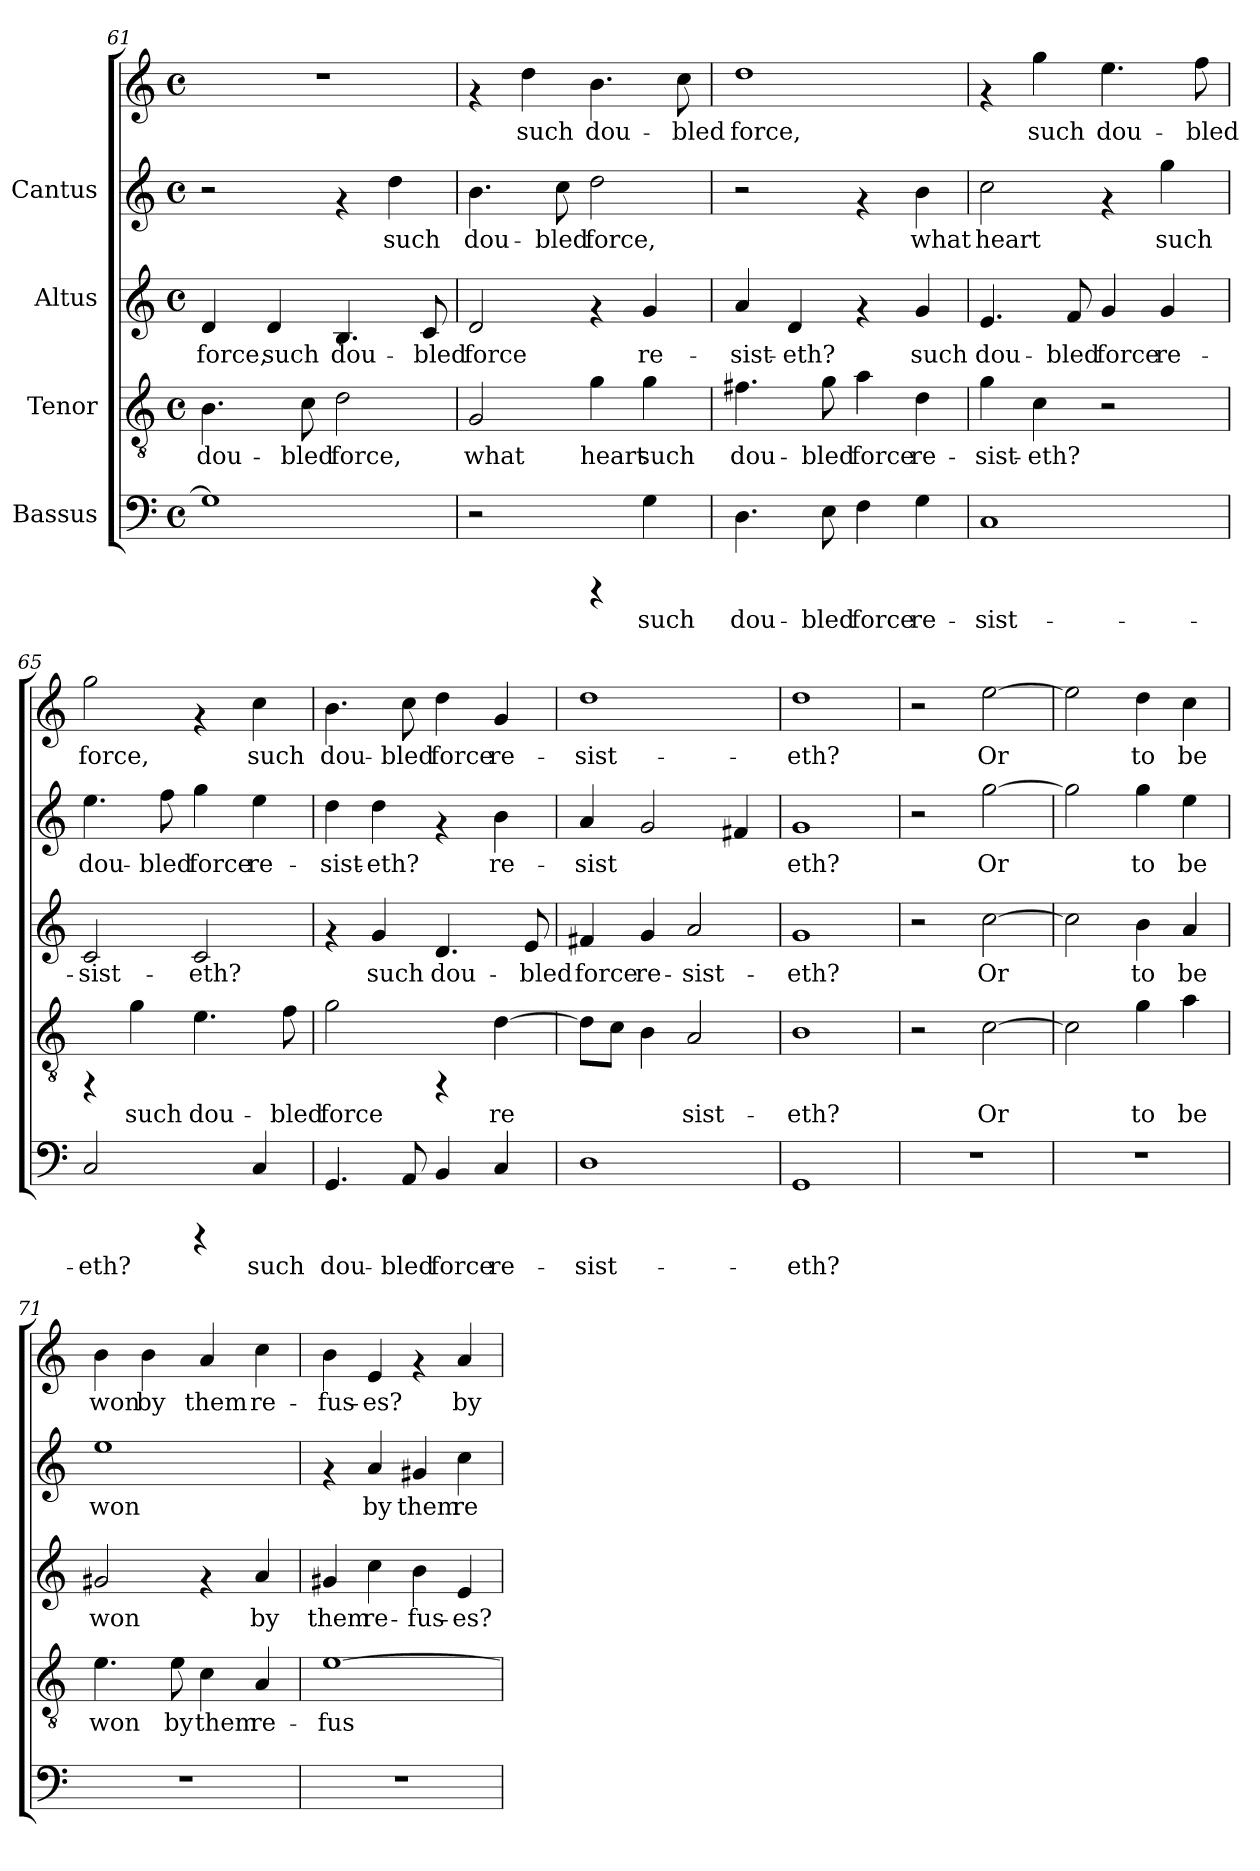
**kern	**text	**kern	**text	**kern	**text	**kern	**text	**kern	**text
*part4	*part4	*part3	*part3	*part2	*part2	*part1	*part1	*part1	*part1
*staff5	*staff5	*staff4	*staff4	*staff3	*staff3	*staff2	*staff2	*staff1	*staff1
*I"Bassus	*	*I"Tenor	*	*I"Altus	*	*I"Cantus	*	*	*
*clefF4	*	*clefGv2	*	*clefG2	*	*clefG2	*	*clefG2	*
*M4/4	*	*M4/4	*	*M4/4	*	*M4/4	*	*M4/4	*
*met(c)	*	*met(c)	*	*met(c)	*	*met(c)	*	*met(c)	*
=61	=61	=61	=61	=61	=61	=61	=61	=61	=61
!	!	!	!LO:LY:b:cj	!	!LO:LY:b:cj	!	!	!	!
1G]	.	4.B\	dou-	4d/	force,	2r	.	1r	.
!	!	!	!	!	!LO:LY:b:cj	!	!	!	!
.	.	.	.	4d/	such	.	.	.	.
!	!	!	!LO:LY:b:cj	!	!	!	!	!	!
.	.	8c\	-bled	.	.	.	.	.	.
!	!	!	!LO:LY:b:cj	!	!LO:LY:b:cj	!	!	!	!
.	.	2d\	force,	4.B/	dou-	4rf	.	.	.
!	!	!	!	!	!	!	!LO:LY:b:cj	!	!
.	.	.	.	.	.	4dd\	such	.	.
!	!	!	!	!	!LO:LY:b:cj	!	!	!	!
.	.	.	.	8c/	-bled	.	.	.	.
=62	=62	=62	=62	=62	=62	=62	=62	=62	=62
!	!	!	!LO:LY:b:cj	!	!LO:LY:b:cj	!	!LO:LY:b:cj	!	!
2r	.	2G/	what	2d/	force	4.b\	dou-	4rf	.
!	!	!	!	!	!	!	!	!	!LO:LY:b:cj
.	.	.	.	.	.	.	.	4dd\	such
!	!	!	!	!	!	!	!LO:LY:b:cj	!	!
.	.	.	.	.	.	8cc\	-bled	.	.
!	!	!	!LO:LY:b:cj	!	!	!	!LO:LY:b:cj	!	!LO:LY:b:cj
4rCCC	.	4g\	heart	4rf	.	2dd\	force,	4.b\	dou-
!	!LO:LY:b:cj	!	!LO:LY:b:cj	!	!LO:LY:b:cj	!	!	!	!
4G\	such	4g\	such	4g/	re-	.	.	.	.
!	!	!	!	!	!	!	!	!	!LO:LY:b:cj
.	.	.	.	.	.	.	.	8cc\	-bled
=63	=63	=63	=63	=63	=63	=63	=63	=63	=63
!	!LO:LY:b:cj	!	!LO:LY:b:cj	!	!LO:LY:b:cj	!	!	!	!LO:LY:b:cj
4.D\	dou-	4.f#X\	dou-	4a/	-sist-	2r	.	1dd	force,
!	!	!	!	!	!LO:LY:b:cj	!	!	!	!
.	.	.	.	4d/	-eth?	.	.	.	.
!	!LO:LY:b:cj	!	!LO:LY:b:cj	!	!	!	!	!	!
8E\	-bled	8g\	-bled	.	.	.	.	.	.
!	!LO:LY:b:cj	!	!LO:LY:b:cj	!	!	!	!	!	!
4F\	force	4a\	force	4rf	.	4rf	.	.	.
!	!LO:LY:b:cj	!	!LO:LY:b:cj	!	!LO:LY:b:cj	!	!LO:LY:b:cj	!	!
4G\	re-	4d\	re-	4g/	such	4b\	what	.	.
!!LO:LB:g=z
=64	=64	=64	=64	=64	=64	=64	=64	=64	=64
!	!LO:LY:b:cj	!	!LO:LY:b:cj	!	!LO:LY:b:cj	!	!LO:LY:b:cj	!	!
1C	-sist-	4g\	-sist-	4.e/	dou-	2cc\	heart	4rf	.
!	!	!	!LO:LY:b:cj	!	!	!	!	!	!LO:LY:b:cj
.	.	4c\	-eth?	.	.	.	.	4gg\	such
!	!	!	!	!	!LO:LY:b:cj	!	!	!	!
.	.	.	.	8f/	-bled	.	.	.	.
!	!	!	!	!	!LO:LY:b:cj	!	!	!	!LO:LY:b:cj
.	.	2r	.	4g/	force	4rf	.	4.ee\	dou-
!	!	!	!	!	!LO:LY:b:cj	!	!LO:LY:b:cj	!	!
.	.	.	.	4g/	re-	4gg\	such	.	.
!	!	!	!	!	!	!	!	!	!LO:LY:b:cj
.	.	.	.	.	.	.	.	8ff\	-bled
=65	=65	=65	=65	=65	=65	=65	=65	=65	=65
!	!LO:LY:b:cj	!	!	!	!LO:LY:b:cj	!	!LO:LY:b:cj	!	!LO:LY:b:cj
2C/	-eth?	4rFF	.	2c/	-sist-	4.ee\	dou-	2gg\	force,
!	!	!	!LO:LY:b:cj	!	!	!	!	!	!
.	.	4g\	such	.	.	.	.	.	.
!	!	!	!	!	!	!	!LO:LY:b:cj	!	!
.	.	.	.	.	.	8ff\	-bled	.	.
!	!	!	!LO:LY:b:cj	!	!LO:LY:b:cj	!	!LO:LY:b:cj	!	!
4rCCC	.	4.e\	dou-	2c/	-eth?	4gg\	force	4rf	.
!	!LO:LY:b:cj	!	!	!	!	!	!LO:LY:b:cj	!	!LO:LY:b:cj
4C/	such	.	.	.	.	4ee\	re-	4cc\	such
!	!	!	!LO:LY:b:cj	!	!	!	!	!	!
.	.	8f\	-bled	.	.	.	.	.	.
=66	=66	=66	=66	=66	=66	=66	=66	=66	=66
!	!LO:LY:b:cj	!	!LO:LY:b:cj	!	!	!	!LO:LY:b:cj	!	!LO:LY:b:cj
4.GG/	dou-	2g\	force	4rf	.	4dd\	-sist-	4.b\	-dou-
!	!	!	!	!	!LO:LY:b:cj	!	!LO:LY:b:cj	!	!
.	.	.	.	4g/	such	4dd\	-eth?	.	.
!	!LO:LY:b:cj	!	!	!	!	!	!	!	!LO:LY:b:cj
8AA/	-bled	.	.	.	.	.	.	8cc\	-bled
!	!LO:LY:b:cj	!	!	!	!LO:LY:b:cj	!	!	!	!LO:LY:b:cj
4BB/	force	4rFF	.	4.d/	dou-	4rf	.	4dd\	force
!	!LO:LY:b:cj	!	!LO:LY:b:cj	!	!	!	!LO:LY:b:cj	!	!LO:LY:b:cj
4C/	re-	[>4d\	re-	.	.	4b\	re-	4g/	re-
!	!	!	!	!	!LO:LY:b:cj	!	!	!	!
.	.	.	.	8e/	-bled	.	.	.	.
=67	=67	=67	=67	=67	=67	=67	=67	=67	=67
!	!LO:LY:b:cj	!	!LO:LY:b:cj	!	!LO:LY:b:cj	!	!LO:LY:b:cj	!	!LO:LY:b:cj
1D	-sist-	8d\L]	-	4f#X/	force	4a/	-sist-	1dd	-sist-
!	!	!	!LO:LY:b:cj	!	!	!	!	!	!
.	.	8c\J	.	.	.	.	.	.	.
!	!	!	!LO:LY:b:cj	!	!LO:LY:b:cj	!	!LO:LY:b:cj	!	!
.	.	4B\	.	4g/	re-	2g/	--	.	.
!	!	!	!LO:LY:b:cj	!	!LO:LY:b:cj	!	!	!	!
.	.	2A/	sist-	2a/	-sist-	.	.	.	.
!	!	!	!	!	!	!	!LO:LY:b:cj	!	!
.	.	.	.	.	.	4f#X/	--	.	.
=68	=68	=68	=68	=68	=68	=68	=68	=68	=68
!	!LO:LY:b:cj	!	!LO:LY:b:cj	!	!LO:LY:b:cj	!	!LO:LY:b:cj	!	!LO:LY:b:cj
1GG	-eth?	1B	-eth?	1g	-eth?	1g	eth?	1dd	-eth?
!!LO:PB:g=z
=69	=69	=69	=69	=69	=69	=69	=69	=69	=69
1r	.	2r	.	2r	.	2r	.	2r	.
!	!	!	!LO:LY:b:cj	!	!LO:LY:b:cj	!	!LO:LY:b:cj	!	!LO:LY:b:cj
.	.	[>2c\	Or	[>2cc\	Or	[>2gg\	Or	[>2ee\	Or
=70	=70	=70	=70	=70	=70	=70	=70	=70	=70
!	!	!	!LO:LY:b:cj	!	!LO:LY:b:cj	!	!LO:LY:b:cj	!	!LO:LY:b:cj
1r	.	2c\]	.	2cc\]	.	2gg\]	.	2ee\]	.
!	!	!	!LO:LY:b:cj	!	!LO:LY:b:cj	!	!LO:LY:b:cj	!	!LO:LY:b:cj
.	.	4g\	to	4b\	to	4gg\	to	4dd\	to
!	!	!	!LO:LY:b:cj	!	!LO:LY:b:cj	!	!LO:LY:b:cj	!	!LO:LY:b:cj
.	.	4a\	be	4a/	be	4ee\	be	4cc\	be
=71	=71	=71	=71	=71	=71	=71	=71	=71	=71
!	!	!	!LO:LY:b:cj	!	!LO:LY:b:cj	!	!LO:LY:b:cj	!	!LO:LY:b:cj
1r	.	4.e\	won	2g#X/	won	1ee	-won	4b\	won
!	!	!	!	!	!	!	!	!	!LO:LY:b:cj
.	.	.	.	.	.	.	.	4b\	by
!	!	!	!LO:LY:b:cj	!	!	!	!	!	!
.	.	8e\	by	.	.	.	.	.	.
!	!	!	!LO:LY:b:cj	!	!	!	!	!	!LO:LY:b:cj
.	.	4c\	them	4rf	.	.	.	4a/	them
!	!	!	!LO:LY:b:cj	!	!LO:LY:b:cj	!	!	!	!LO:LY:b:cj
.	.	4A/	re-	4a/	by	.	.	4cc\	re-
=72	=72	=72	=72	=72	=72	=72	=72	=72	=72
!	!	!	!LO:LY:b:cj	!	!LO:LY:b:cj	!	!	!	!LO:LY:b:cj
1r	.	[>1e	-fus-	4g#X/	them	4rf	.	4b\	fus-
!	!	!	!	!	!LO:LY:b:cj	!	!LO:LY:b:cj	!	!LO:LY:b:cj
.	.	.	.	4cc\	re-	4a/	by	4e/	-es?
!	!	!	!	!	!LO:LY:b:cj	!	!LO:LY:b:cj	!	!
.	.	.	.	4b\	-fus-	4g#X/	them	4rf	.
!	!	!	!	!	!LO:LY:b:cj	!	!LO:LY:b:cj	!	!LO:LY:b:cj
.	.	.	.	4e/	-es?	4cc\	re-	4a/	by
=	=	=	=	=	=	=	=	=	=
*-	*-	*-	*-	*-	*-	*-	*-	*-	*-
